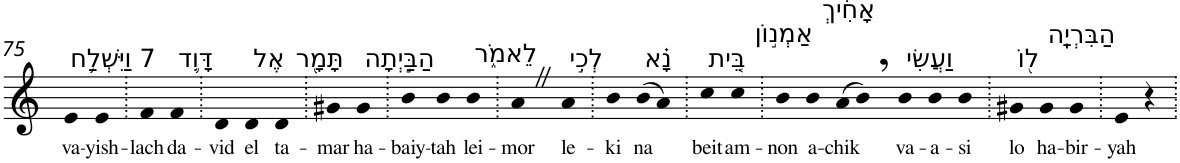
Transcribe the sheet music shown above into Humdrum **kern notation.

**kern	**text
*part1	*part1
*staff1	*staff1
*I"Piano	*
*I'Pno	*
!!LO:PB:g=z
*clefG2	*
*k[]	*
=75	=75
!LO:TX:a:t=7 וַיִּשְׁלַ֥ח	!
!	!LO:LY:b
4e	va-
!	!LO:LY:b
4e	-yish-
=76.	=76.
!	!LO:LY:b
4f	-lach
!LO:TX:a:t=דָּוִ֛ד	!
!	!LO:LY:b
4f	da-
=77.	=77.
!	!LO:LY:b
4d	-vid
!LO:TX:a:t=אֶל	!
!	!LO:LY:b
4d	el
!LO:TX:a:t=תָּמָ֖ר	!
!	!LO:LY:b
4d	ta-
=78.	=78.
!	!LO:LY:b
4g#X	-mar
!LO:TX:a:t=הַבַּ֣יְתָה	!
!	!LO:LY:b
4g#	ha-
=79.	=79.
!	!LO:LY:b
4b	-baiy-
!	!LO:LY:b
4b	-tah
!LO:TX:a:t=לֵאמֹ֑ר	!
!	!LO:LY:b
4b	lei-
=80.	=80.
!	!LO:LY:b
4aZ	-mor
!LO:TX:a:t=לְכִ֣י	!
!	!LO:LY:b
4a	le-
=81.	=81.
!	!LO:LY:b
4b	-ki
!LO:TX:a:t=נָ֗א	!
!	!LO:LY:b
(>8b	na
8a)	.
=82.	=82.
!LO:TX:a:t=בֵּ֚ית	!
!	!LO:LY:b
4cc	beit
!LO:TX:a:t=אַמְנ֣וֹן	!
!	!LO:LY:b
4cc	am-
=83.	=83.
!	!LO:LY:b
4b	-non
!LO:TX:a:t=אָחִ֔יךְ	!
!	!LO:LY:b
4b	a-
!	!LO:LY:b
(>8a	-chik
8b,)	.
!LO:TX:a:t=וַעֲשִׂי	!
!	!LO:LY:b
4b	va-
!	!LO:LY:b
4b	-a-
!	!LO:LY:b
4b	-si
=84.	=84.
!LO:TX:a:t=ל֖וֹ	!
!	!LO:LY:b
4g#X	lo
!LO:TX:a:t=הַבִּרְיָֽה	!
!	!LO:LY:b
4g#	ha-
!	!LO:LY:b
4g#	-bir-
=85.	=85.
!	!LO:LY:b
4e	-yah
4r	.
=.	=.
*-	*-
